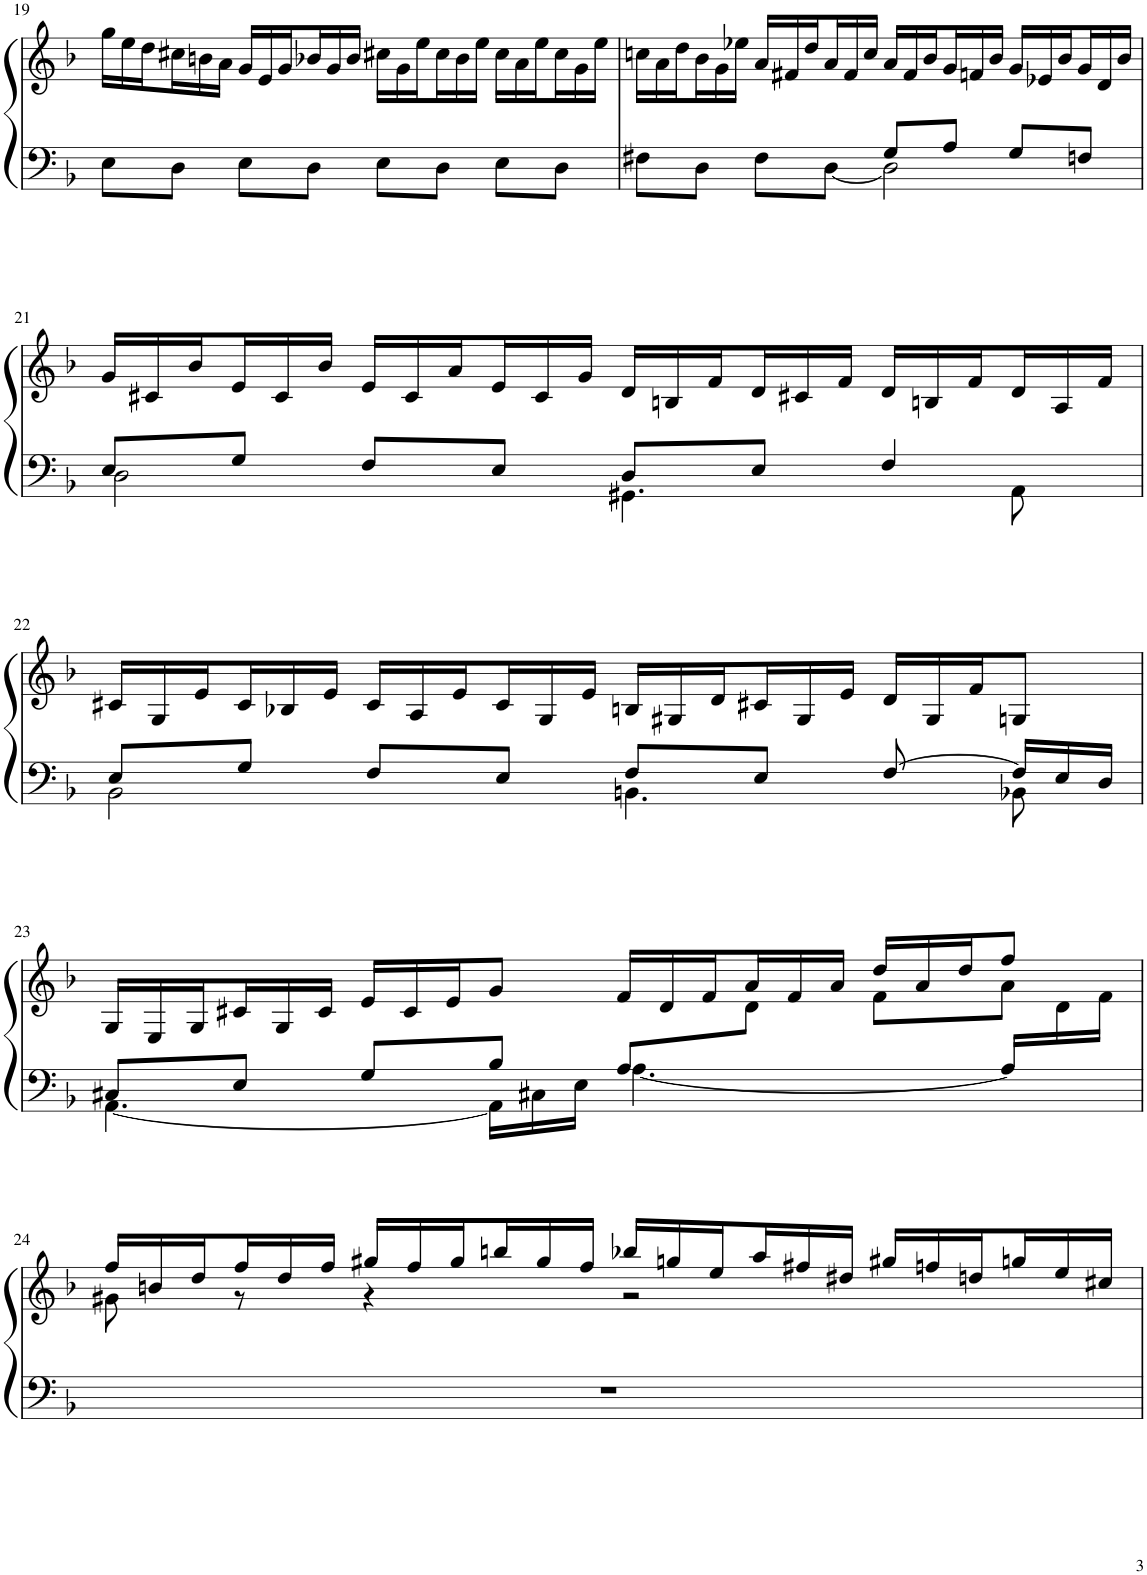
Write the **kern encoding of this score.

**kern	**kern
*part1	*part1
*staff2	*staff1
*I"Piano	*
*I'Pno	*
!!LO:PB:g=z
*clefF4	*clefG2
*k[b-]	*k[b-]
*M4/4	*M4/4
*met(c)	*met(c)
*	*Xtuplet
=19	=19
8E\L	24gg\LL
.	24ee\
.	24dd\
8D\J	24cc#X\
.	24bn\
.	24a\JJ
8E\L	24g/LL
.	24e/
.	24g/
8D\J	24b-X/
.	24g/
.	24b-/JJ
8E\L	24cc#X\LL
.	24g\
.	24ee\
8D\J	24cc#\
.	24b-\
.	24ee\JJ
8E\L	24cc#\LL
.	24a\
.	24ee\
8D\J	24cc#\
.	24g\
.	24ee\JJ
=20	=20
*^	*
8F#X\L	2ryy	24ccn\LL
.	.	24a\
.	.	24dd\
8D\J	.	24b-\
.	.	24g\
.	.	24ee-X\JJ
8F#\L	.	24a/LL
.	.	24f#X/
.	.	24dd/
[8D\J	.	24a/
.	.	24f#/
.	.	24cc/JJ
2D\]	8G/L	24a/LL
.	.	24f#/
.	.	24b-/
.	8A/J	24g/
.	.	24fn/
.	.	24b-/JJ
.	8G/L	24g/LL
.	.	24e-X/
.	.	24b-/
.	8Fn/J	24g/
.	.	24d/
.	.	24b-/JJ
!!LO:LB:g=z
=21	=21	=21
2D\	8E/L	24g/LL
.	.	24c#X/
.	.	24b-/
.	8G/J	24e/
.	.	24c#/
.	.	24b-/JJ
.	8F/L	24e/LL
.	.	24c#/
.	.	24a/
.	8E/J	24e/
.	.	24c#/
.	.	24g/JJ
4.GG#X\	8D/L	24d/LL
.	.	24Bn/
.	.	24f/
.	8E/J	24d/
.	.	24c#X/
.	.	24f/JJ
.	4F/	24d/LL
.	.	24Bn/
.	.	24f/
8AA\	.	24d/
.	.	24A/
.	.	24f/JJ
!!LO:LB:g=z
=22	=22	=22
8E/L	2BB-\	24c#X/LL
.	.	24G/
.	.	24e/
8G/J	.	24c#/
.	.	24B-X/
.	.	24e/JJ
8F/L	.	24c#/LL
.	.	24A/
.	.	24e/
8E/J	.	24c#/
.	.	24G/
.	.	24e/JJ
8F/L	4.BBn\	24Bn/LL
.	.	24G#X/
.	.	24d/
8E/J	.	24c#X/
.	.	24G#/
.	.	24e/JJ
[8F/	.	24d/LL
.	.	24G#/
.	.	24f/J
*Xtuplet	*	*
24F/LL]	8BB-X\	8Gn/J
24E/	.	.
24D/JJ	.	.
!!LO:LB:g=z
=23	=23	=23
*	*	*^
*	*	*	*^
8C#X/L	[4.AA\	24G/LL	8ryy	12%11ryy
.	.	24E/	.	.
.	.	24G/	.	.
8E/J	.	24c#X/	24ryy@	.
.	.	24G/	24ryy@	.
.	.	24c#/JJ	24ryy@	.
8G/L	.	24e/LL	24ryy@	.
.	.	24c#/	24ryy@	.
.	.	24e/J	24ryy@	.
8B-/J	24AA\LL]	8g/J	24ryy@	.
.	24C#X\	.	24ryy@	.
.	24E\JJ	.	24ryy@	.
8A/L	[4.A\	24f/LL	24ryy@	.
.	.	24d/	24ryy@	.
.	.	24f/	24ryy@	.
12ryy	.	24a/	8d\J	.
.	.	24f/	.	.
24%7ryy	.	24a/JJ	.	.
.	.	24dd/LL	8f\L	.
.	.	24a/	.	.
.	.	24dd/J	.	.
.	24A/LL]	8ff/J	8a\J	.
.	12ryy	.	.	24d\
.	.	.	.	24f\JJ
*v	*v	*	*	*
*	*	*v	*v
!!LO:LB:g=z
=24	=24	=24
1r	24ff/LL	8g#X\
.	24bn/	.
.	24dd/	.
.	24ff/	8r
.	24dd/	.
.	24ff/JJ	.
.	24gg#X/LL	4r
.	24ff/	.
.	24gg#/	.
.	24bbn/	.
.	24gg#/	.
.	24ff/JJ	.
.	24bb-X/LL	2r
.	24ggn/	.
.	24ee/	.
.	24aa/	.
.	24ff#X/	.
.	24dd#X/JJ	.
.	24gg#X/LL	.
.	24ffn/	.
.	24ddn/	.
.	24ggn/	.
.	24ee/	.
.	24cc#X/JJ	.
*	*v	*v
=	=
*-	*-
